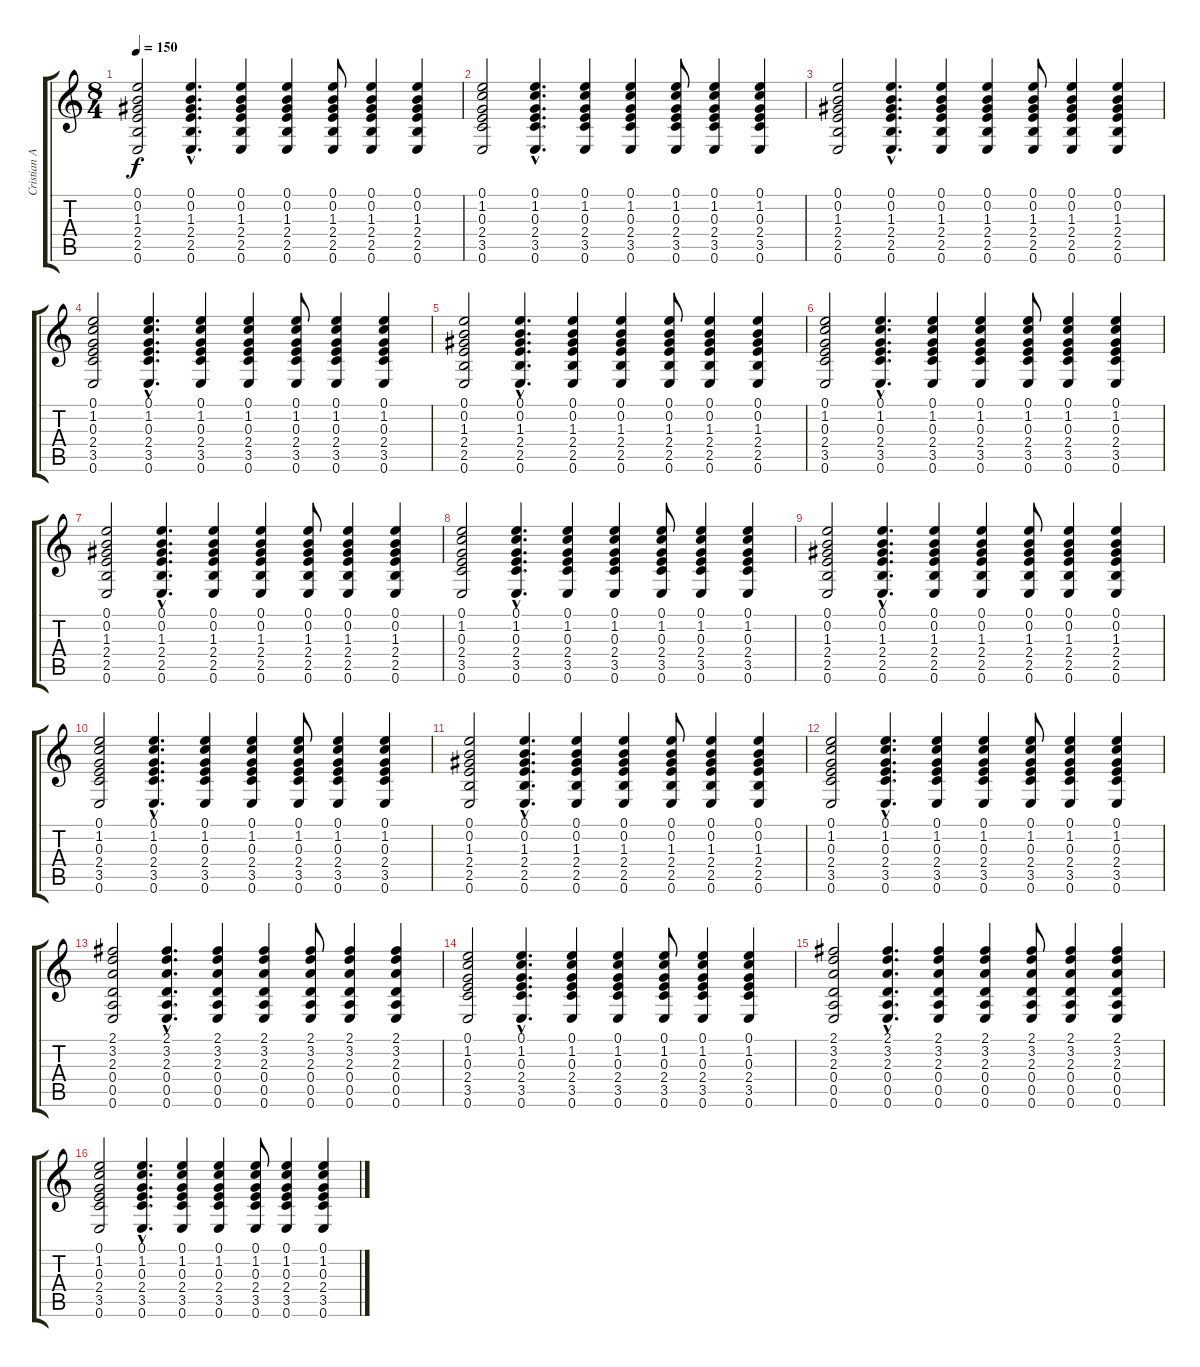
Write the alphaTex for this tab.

\track ("Cristian Aldana" "Cristian A") {instrument acousticguitarnylon}
\staff {score tabs}
\tuning (E4 B3 G3 D3 A2 E2) {hide}
\ts (8 4)
\tempo 150
\clef g2
\ks c
(0.1 0.2 1.3 2.4 2.5 0.6).2{dy f instrument acousticguitarnylon} (0.1{hac} 0.2{hac} 1.3{hac} 2.4{hac} 2.5{hac} 0.6{hac}).4{d} (0.1 0.2 1.3 2.4 2.5 0.6).4 (0.1 0.2 1.3 2.4 2.5 0.6).4 (0.1 0.2 1.3 2.4 2.5 0.6).8 (0.1 0.2 1.3 2.4 2.5 0.6).4 (0.1 0.2 1.3 2.4 2.5 0.6).4 |
(0.1 1.2 0.3 2.4 3.5 0.6).2 (0.1{hac} 1.2{hac} 0.3{hac} 2.4{hac} 3.5{hac} 0.6{hac}).4{d} (0.1 1.2 0.3 2.4 3.5 0.6).4 (0.1 1.2 0.3 2.4 3.5 0.6).4 (0.1 1.2 0.3 2.4 3.5 0.6).8 (0.1 1.2 0.3 2.4 3.5 0.6).4 (0.1 1.2 0.3 2.4 3.5 0.6).4 |
(0.1 0.2 1.3 2.4 2.5 0.6).2 (0.1{hac} 0.2{hac} 1.3{hac} 2.4{hac} 2.5{hac} 0.6{hac}).4{d} (0.1 0.2 1.3 2.4 2.5 0.6).4 (0.1 0.2 1.3 2.4 2.5 0.6).4 (0.1 0.2 1.3 2.4 2.5 0.6).8 (0.1 0.2 1.3 2.4 2.5 0.6).4 (0.1 0.2 1.3 2.4 2.5 0.6).4 |
(0.1 1.2 0.3 2.4 3.5 0.6).2 (0.1{hac} 1.2{hac} 0.3{hac} 2.4{hac} 3.5{hac} 0.6{hac}).4{d} (0.1 1.2 0.3 2.4 3.5 0.6).4 (0.1 1.2 0.3 2.4 3.5 0.6).4 (0.1 1.2 0.3 2.4 3.5 0.6).8 (0.1 1.2 0.3 2.4 3.5 0.6).4 (0.1 1.2 0.3 2.4 3.5 0.6).4 |
(0.1 0.2 1.3 2.4 2.5 0.6).2 (0.1{hac} 0.2{hac} 1.3{hac} 2.4{hac} 2.5{hac} 0.6{hac}).4{d} (0.1 0.2 1.3 2.4 2.5 0.6).4 (0.1 0.2 1.3 2.4 2.5 0.6).4 (0.1 0.2 1.3 2.4 2.5 0.6).8 (0.1 0.2 1.3 2.4 2.5 0.6).4 (0.1 0.2 1.3 2.4 2.5 0.6).4 |
(0.1 1.2 0.3 2.4 3.5 0.6).2 (0.1{hac} 1.2{hac} 0.3{hac} 2.4{hac} 3.5{hac} 0.6{hac}).4{d} (0.1 1.2 0.3 2.4 3.5 0.6).4 (0.1 1.2 0.3 2.4 3.5 0.6).4 (0.1 1.2 0.3 2.4 3.5 0.6).8 (0.1 1.2 0.3 2.4 3.5 0.6).4 (0.1 1.2 0.3 2.4 3.5 0.6).4 |
(0.1 0.2 1.3 2.4 2.5 0.6).2 (0.1{hac} 0.2{hac} 1.3{hac} 2.4{hac} 2.5{hac} 0.6{hac}).4{d} (0.1 0.2 1.3 2.4 2.5 0.6).4 (0.1 0.2 1.3 2.4 2.5 0.6).4 (0.1 0.2 1.3 2.4 2.5 0.6).8 (0.1 0.2 1.3 2.4 2.5 0.6).4 (0.1 0.2 1.3 2.4 2.5 0.6).4 |
(0.1 1.2 0.3 2.4 3.5 0.6).2 (0.1{hac} 1.2{hac} 0.3{hac} 2.4{hac} 3.5{hac} 0.6{hac}).4{d} (0.1 1.2 0.3 2.4 3.5 0.6).4 (0.1 1.2 0.3 2.4 3.5 0.6).4 (0.1 1.2 0.3 2.4 3.5 0.6).8 (0.1 1.2 0.3 2.4 3.5 0.6).4 (0.1 1.2 0.3 2.4 3.5 0.6).4 |
(0.1 0.2 1.3 2.4 2.5 0.6).2 (0.1{hac} 0.2{hac} 1.3{hac} 2.4{hac} 2.5{hac} 0.6{hac}).4{d} (0.1 0.2 1.3 2.4 2.5 0.6).4 (0.1 0.2 1.3 2.4 2.5 0.6).4 (0.1 0.2 1.3 2.4 2.5 0.6).8 (0.1 0.2 1.3 2.4 2.5 0.6).4 (0.1 0.2 1.3 2.4 2.5 0.6).4 |
(0.1 1.2 0.3 2.4 3.5 0.6).2 (0.1{hac} 1.2{hac} 0.3{hac} 2.4{hac} 3.5{hac} 0.6{hac}).4{d} (0.1 1.2 0.3 2.4 3.5 0.6).4 (0.1 1.2 0.3 2.4 3.5 0.6).4 (0.1 1.2 0.3 2.4 3.5 0.6).8 (0.1 1.2 0.3 2.4 3.5 0.6).4 (0.1 1.2 0.3 2.4 3.5 0.6).4 |
(0.1 0.2 1.3 2.4 2.5 0.6).2 (0.1{hac} 0.2{hac} 1.3{hac} 2.4{hac} 2.5{hac} 0.6{hac}).4{d} (0.1 0.2 1.3 2.4 2.5 0.6).4 (0.1 0.2 1.3 2.4 2.5 0.6).4 (0.1 0.2 1.3 2.4 2.5 0.6).8 (0.1 0.2 1.3 2.4 2.5 0.6).4 (0.1 0.2 1.3 2.4 2.5 0.6).4 |
(0.1 1.2 0.3 2.4 3.5 0.6).2 (0.1{hac} 1.2{hac} 0.3{hac} 2.4{hac} 3.5{hac} 0.6{hac}).4{d} (0.1 1.2 0.3 2.4 3.5 0.6).4 (0.1 1.2 0.3 2.4 3.5 0.6).4 (0.1 1.2 0.3 2.4 3.5 0.6).8 (0.1 1.2 0.3 2.4 3.5 0.6).4 (0.1 1.2 0.3 2.4 3.5 0.6).4 |
(2.1 3.2 2.3 0.4 0.5 0.6).2 (2.1{hac} 3.2{hac} 2.3{hac} 0.4{hac} 0.5{hac} 0.6{hac}).4{d} (2.1 3.2 2.3 0.4 0.5 0.6).4 (2.1 3.2 2.3 0.4 0.5 0.6).4 (2.1 3.2 2.3 0.4 0.5 0.6).8 (2.1 3.2 2.3 0.4 0.5 0.6).4 (2.1 3.2 2.3 0.4 0.5 0.6).4 |
(0.1 1.2 0.3 2.4 3.5 0.6).2 (0.1{hac} 1.2{hac} 0.3{hac} 2.4{hac} 3.5{hac} 0.6{hac}).4{d} (0.1 1.2 0.3 2.4 3.5 0.6).4 (0.1 1.2 0.3 2.4 3.5 0.6).4 (0.1 1.2 0.3 2.4 3.5 0.6).8 (0.1 1.2 0.3 2.4 3.5 0.6).4 (0.1 1.2 0.3 2.4 3.5 0.6).4 |
(2.1 3.2 2.3 0.4 0.5 0.6).2 (2.1{hac} 3.2{hac} 2.3{hac} 0.4{hac} 0.5{hac} 0.6{hac}).4{d} (2.1 3.2 2.3 0.4 0.5 0.6).4 (2.1 3.2 2.3 0.4 0.5 0.6).4 (2.1 3.2 2.3 0.4 0.5 0.6).8 (2.1 3.2 2.3 0.4 0.5 0.6).4 (2.1 3.2 2.3 0.4 0.5 0.6).4 |
(0.1 1.2 0.3 2.4 3.5 0.6).2 (0.1{hac} 1.2{hac} 0.3{hac} 2.4{hac} 3.5{hac} 0.6{hac}).4{d} (0.1 1.2 0.3 2.4 3.5 0.6).4 (0.1 1.2 0.3 2.4 3.5 0.6).4 (0.1 1.2 0.3 2.4 3.5 0.6).8 (0.1 1.2 0.3 2.4 3.5 0.6).4 (0.1 1.2 0.3 2.4 3.5 0.6).4
